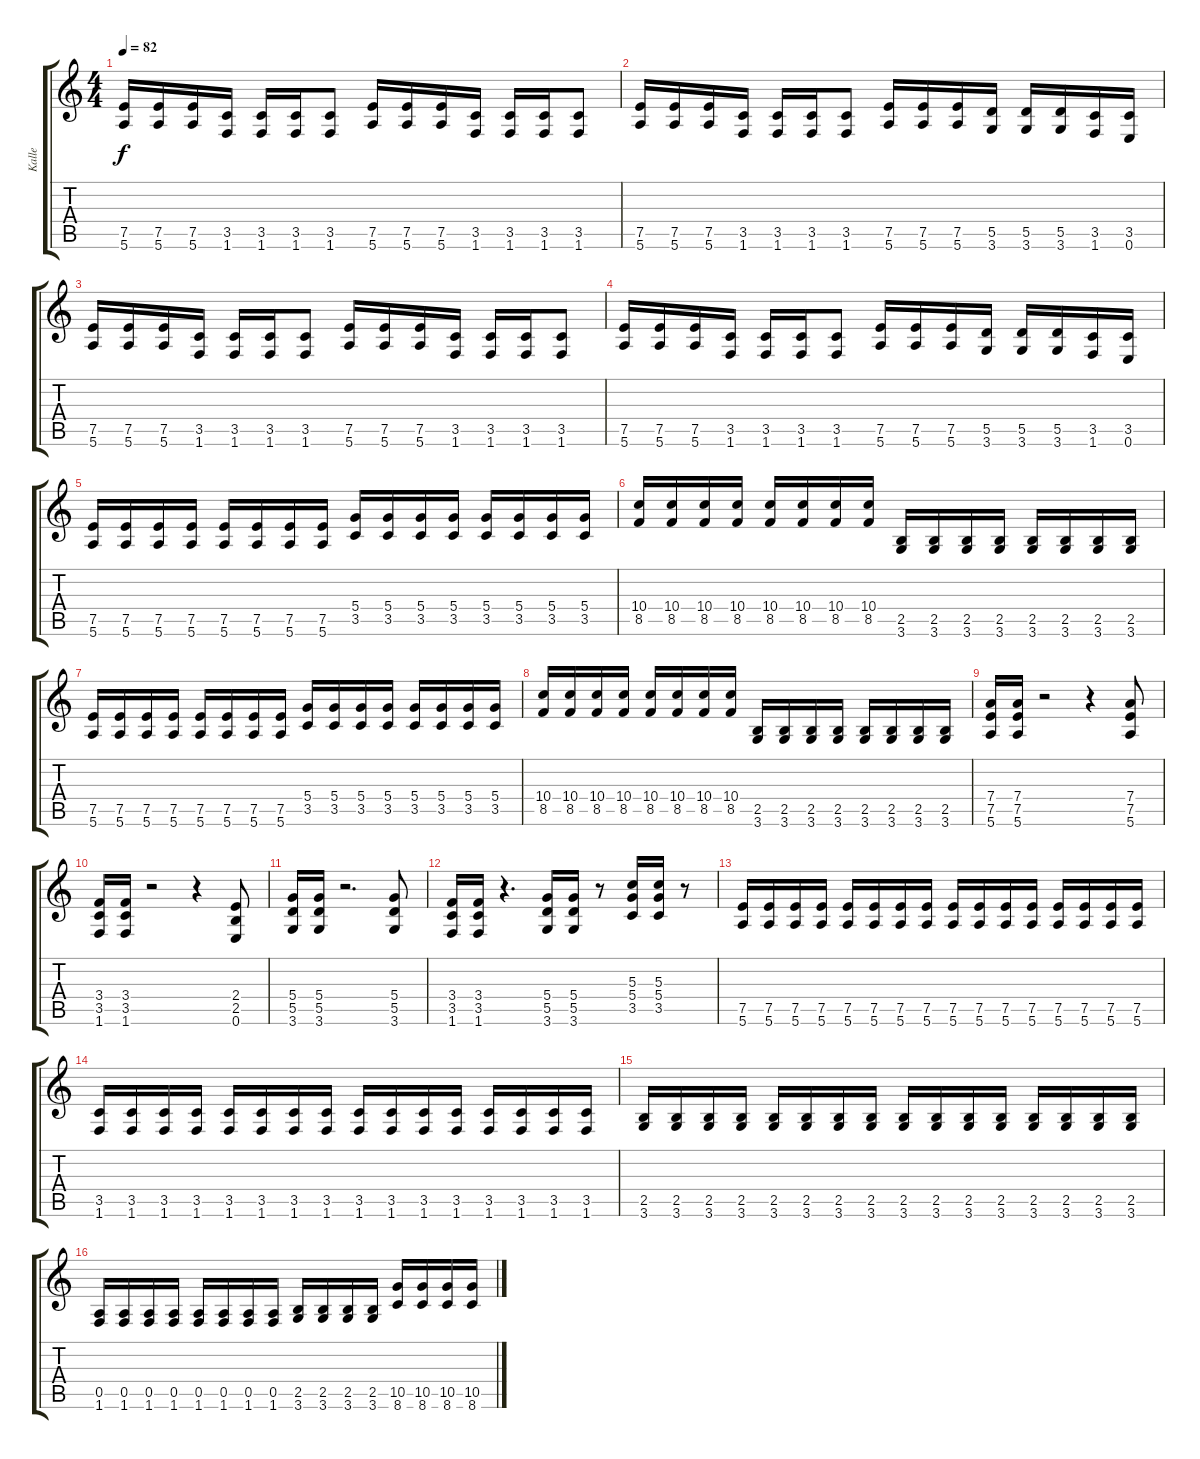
\track ("Kalle" "Kalle") {instrument distortionguitar}
\staff {score tabs}
\tuning (E4 B3 G3 D3 A2 E2) {hide}
\ts (4 4)
\tempo 82
\clef g2
\ks c
(7.5 5.6).16{dy f} (7.5 5.6).16 (7.5 5.6).16 (3.5 1.6).16 (3.5 1.6).16 (3.5 1.6).16 (3.5 1.6).8 (7.5 5.6).16 (7.5 5.6).16 (7.5 5.6).16 (3.5 1.6).16 (3.5 1.6).16 (3.5 1.6).16 (3.5 1.6).8 |
(7.5 5.6).16 (7.5 5.6).16 (7.5 5.6).16 (3.5 1.6).16 (3.5 1.6).16 (3.5 1.6).16 (3.5 1.6).8 (7.5 5.6).16 (7.5 5.6).16 (7.5 5.6).16 (5.5 3.6).16 (5.5 3.6).16 (5.5 3.6).16 (3.5 1.6).16 (3.5 0.6).16 |
(7.5 5.6).16 (7.5 5.6).16 (7.5 5.6).16 (3.5 1.6).16 (3.5 1.6).16 (3.5 1.6).16 (3.5 1.6).8 (7.5 5.6).16 (7.5 5.6).16 (7.5 5.6).16 (3.5 1.6).16 (3.5 1.6).16 (3.5 1.6).16 (3.5 1.6).8 |
(7.5 5.6).16 (7.5 5.6).16 (7.5 5.6).16 (3.5 1.6).16 (3.5 1.6).16 (3.5 1.6).16 (3.5 1.6).8 (7.5 5.6).16 (7.5 5.6).16 (7.5 5.6).16 (5.5 3.6).16 (5.5 3.6).16 (5.5 3.6).16 (3.5 1.6).16 (3.5 0.6).16 |
(7.5 5.6).16{volume 14} (7.5 5.6).16 (7.5 5.6).16 (7.5 5.6).16 (7.5 5.6).16 (7.5 5.6).16 (7.5 5.6).16 (7.5 5.6).16 (5.4 3.5).16 (5.4 3.5).16 (5.4 3.5).16 (5.4 3.5).16 (5.4 3.5).16 (5.4 3.5).16 (5.4 3.5).16 (5.4 3.5).16 |
(10.4 8.5).16 (10.4 8.5).16 (10.4 8.5).16 (10.4 8.5).16 (10.4 8.5).16 (10.4 8.5).16 (10.4 8.5).16 (10.4 8.5).16 (2.5 3.6).16 (2.5 3.6).16 (2.5 3.6).16 (2.5 3.6).16 (2.5 3.6).16 (2.5 3.6).16 (2.5 3.6).16 (2.5 3.6).16 |
(7.5 5.6).16{volume 14} (7.5 5.6).16 (7.5 5.6).16 (7.5 5.6).16 (7.5 5.6).16 (7.5 5.6).16 (7.5 5.6).16 (7.5 5.6).16 (5.4 3.5).16 (5.4 3.5).16 (5.4 3.5).16 (5.4 3.5).16 (5.4 3.5).16 (5.4 3.5).16 (5.4 3.5).16 (5.4 3.5).16 |
(10.4 8.5).16 (10.4 8.5).16 (10.4 8.5).16 (10.4 8.5).16 (10.4 8.5).16 (10.4 8.5).16 (10.4 8.5).16 (10.4 8.5).16 (2.5 3.6).16 (2.5 3.6).16 (2.5 3.6).16 (2.5 3.6).16 (2.5 3.6).16 (2.5 3.6).16 (2.5 3.6).16 (2.5 3.6).16 |
(7.4 7.5 5.6).16 (7.4 7.5 5.6).16 r.2 r.4 (7.4 7.5 5.6).8 |
(3.4 3.5 1.6).16 (3.4 3.5 1.6).16 r.2 r.4 (2.4 2.5 0.6).8 |
(5.4 5.5 3.6).16 (5.4 5.5 3.6).16 r.2{d} (5.4 5.5 3.6).8 |
(3.4 3.5 1.6).16 (3.4 3.5 1.6).16 r.4{d} (5.4 5.5 3.6).16 (5.4 5.5 3.6).16 r.8 (5.3 5.4 3.5).16 (5.3 5.4 3.5).16 r.8 |
(7.5 5.6).16 (7.5 5.6).16 (7.5 5.6).16 (7.5 5.6).16 (7.5 5.6).16 (7.5 5.6).16 (7.5 5.6).16 (7.5 5.6).16 (7.5 5.6).16 (7.5 5.6).16 (7.5 5.6).16 (7.5 5.6).16 (7.5 5.6).16 (7.5 5.6).16 (7.5 5.6).16 (7.5 5.6).16 |
(3.5 1.6).16 (3.5 1.6).16 (3.5 1.6).16 (3.5 1.6).16 (3.5 1.6).16 (3.5 1.6).16 (3.5 1.6).16 (3.5 1.6).16 (3.5 1.6).16 (3.5 1.6).16 (3.5 1.6).16 (3.5 1.6).16 (3.5 1.6).16 (3.5 1.6).16 (3.5 1.6).16 (3.5 1.6).16 |
(2.5 3.6).16 (2.5 3.6).16 (2.5 3.6).16 (2.5 3.6).16 (2.5 3.6).16 (2.5 3.6).16 (2.5 3.6).16 (2.5 3.6).16 (2.5 3.6).16 (2.5 3.6).16 (2.5 3.6).16 (2.5 3.6).16 (2.5 3.6).16 (2.5 3.6).16 (2.5 3.6).16 (2.5 3.6).16 |
(0.5 1.6).16 (0.5 1.6).16 (0.5 1.6).16 (0.5 1.6).16 (0.5 1.6).16 (0.5 1.6).16 (0.5 1.6).16 (0.5 1.6).16 (2.5 3.6).16 (2.5 3.6).16 (2.5 3.6).16 (2.5 3.6).16 (10.5 8.6).16 (10.5 8.6).16 (10.5 8.6).16 (10.5 8.6).16
